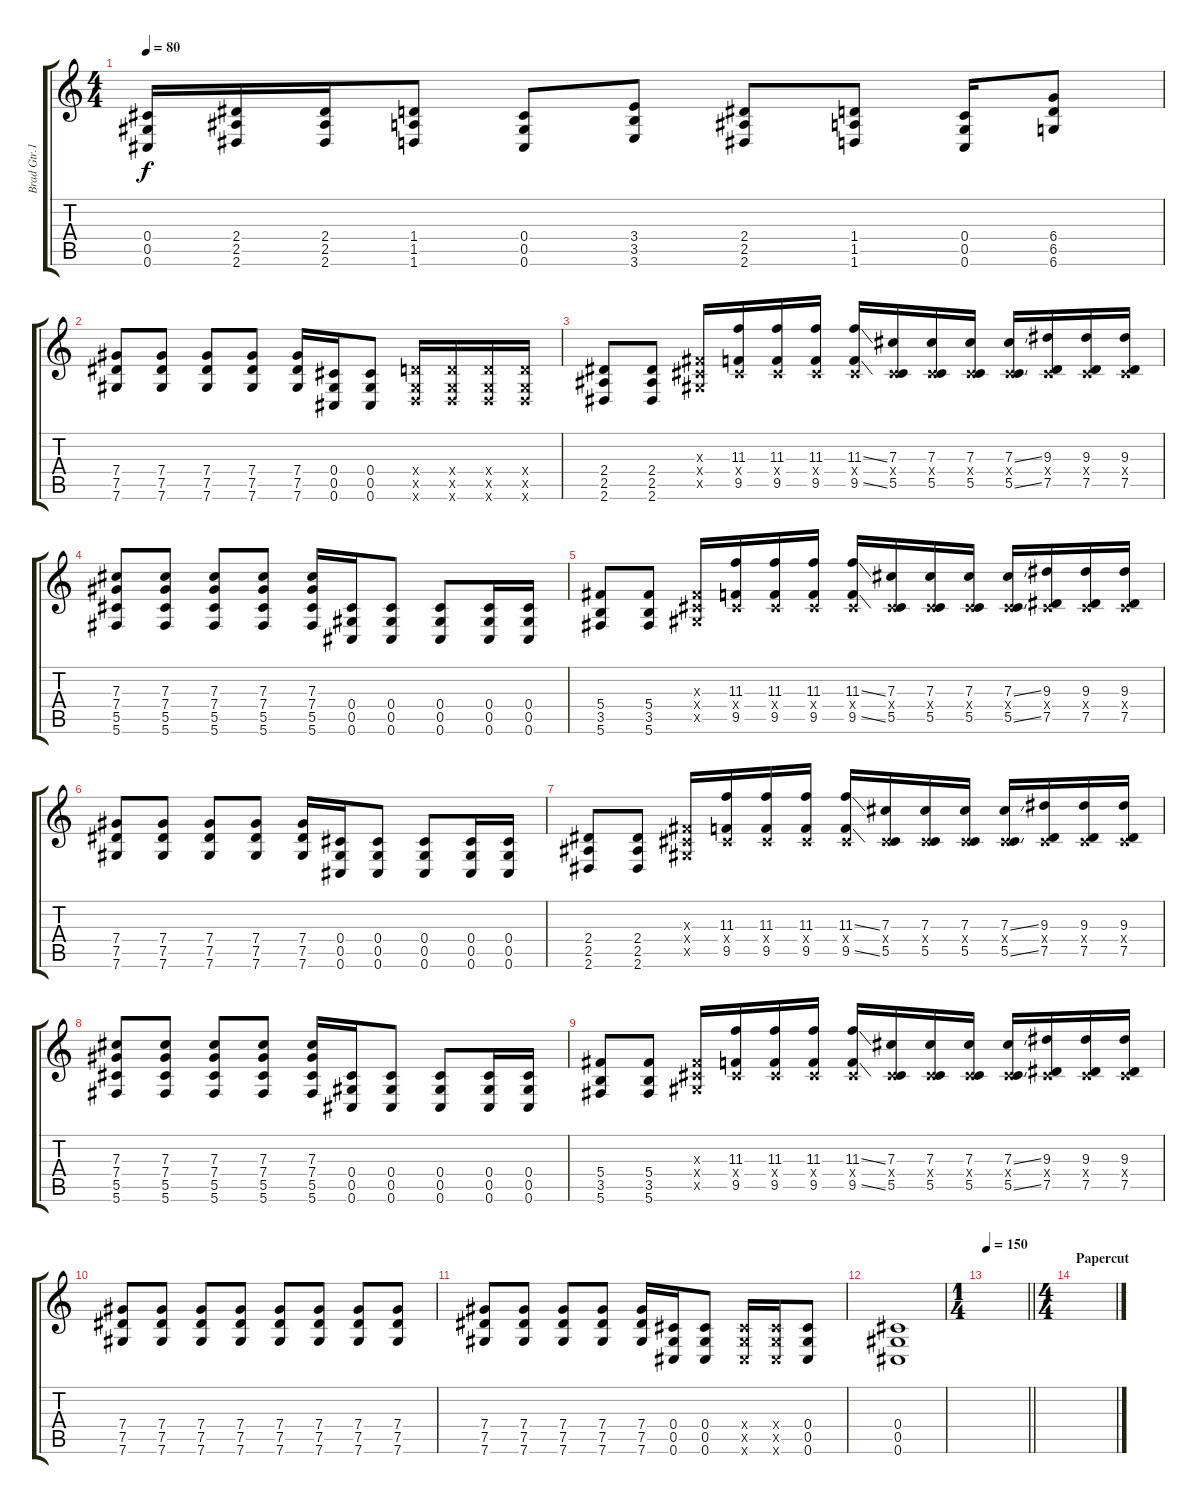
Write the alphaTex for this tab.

\track ("Brad Gtr.1" "Brad Gtr.1") {instrument distortionguitar}
\staff {score tabs}
\tuning (Eb4 Bb3 Gb3 Db3 Ab2 Db2) {hide}
\ts (4 4)
\tempo 80
\clef g2
\ks c
(0.4 0.5 0.6).16{dy f} (2.4 2.5 2.6).16 (2.4 2.5 2.6).16 (1.4 1.5 1.6).8 (0.4 0.5 0.6).8 (3.4 3.5 3.6).8 (2.4 2.5 2.6).8 (1.4 1.5 1.6).8 (0.4 0.5 0.6).16 (6.4 6.5 6.6).8 |
(7.4 7.5 7.6).8 (7.4 7.5 7.6).8 (7.4 7.5 7.6).8 (7.4 7.5 7.6).8 (7.4 7.5 7.6).16 (0.4 0.5 0.6).16 (0.4 0.5 0.6).8 (1.4{x} 0.5{x} 1.6{x}).16 (1.4{x} 0.5{x} 1.6{x}).16 (1.4{x} 0.5{x} 1.6{x}).16 (1.4{x} 0.5{x} 1.6{x}).16 |
(2.4 2.5 2.6).8 (2.4 2.5 2.6).8 (0.3{x} 0.4{x} 0.5{x}).16 (11.3 0.4{x} 9.5).16 (11.3 0.4{x} 9.5).16 (11.3 0.4{x} 9.5).16 (11.3{ss} 0.4{x} 9.5{ss}).16 (7.3 0.4{x} 5.5).16 (7.3 0.4{x} 5.5).16 (7.3 0.4{x} 5.5).16 (7.3{ss} 0.4{x} 5.5{ss}).16 (9.3 0.4{x} 7.5).16 (9.3 0.4{x} 7.5).16 (9.3 0.4{x} 7.5).16 |
(7.3 7.4 5.5 5.6).8 (7.3 7.4 5.5 5.6).8 (7.3 7.4 5.5 5.6).8 (7.3 7.4 5.5 5.6).8 (7.3 7.4 5.5 5.6).16 (0.4 0.5 0.6).16 (0.4 0.5 0.6).8 (0.4 0.5 0.6).8 (0.4 0.5 0.6).16 (0.4 0.5 0.6).16 |
(5.4 3.5 5.6).8 (5.4 3.5 5.6).8 (0.3{x} 0.4{x} 0.5{x}).16 (11.3 0.4{x} 9.5).16 (11.3 0.4{x} 9.5).16 (11.3 0.4{x} 9.5).16 (11.3{ss} 0.4{x} 9.5{ss}).16 (7.3 0.4{x} 5.5).16 (7.3 0.4{x} 5.5).16 (7.3 0.4{x} 5.5).16 (7.3{ss} 0.4{x} 5.5{ss}).16 (9.3 0.4{x} 7.5).16 (9.3 0.4{x} 7.5).16 (9.3 0.4{x} 7.5).16 |
(7.4 7.5 7.6).8 (7.4 7.5 7.6).8 (7.4 7.5 7.6).8 (7.4 7.5 7.6).8 (7.4 7.5 7.6).16 (0.4 0.5 0.6).16 (0.4 0.5 0.6).8 (0.4 0.5 0.6).8 (0.4 0.5 0.6).16 (0.4 0.5 0.6).16 |
(2.4 2.5 2.6).8 (2.4 2.5 2.6).8 (0.3{x} 0.4{x} 0.5{x}).16 (11.3 0.4{x} 9.5).16 (11.3 0.4{x} 9.5).16 (11.3 0.4{x} 9.5).16 (11.3{ss} 0.4{x} 9.5{ss}).16 (7.3 0.4{x} 5.5).16 (7.3 0.4{x} 5.5).16 (7.3 0.4{x} 5.5).16 (7.3{ss} 0.4{x} 5.5{ss}).16 (9.3 0.4{x} 7.5).16 (9.3 0.4{x} 7.5).16 (9.3 0.4{x} 7.5).16 |
(7.3 7.4 5.5 5.6).8 (7.3 7.4 5.5 5.6).8 (7.3 7.4 5.5 5.6).8 (7.3 7.4 5.5 5.6).8 (7.3 7.4 5.5 5.6).16 (0.4 0.5 0.6).16 (0.4 0.5 0.6).8 (0.4 0.5 0.6).8 (0.4 0.5 0.6).16 (0.4 0.5 0.6).16 |
(5.4 3.5 5.6).8 (5.4 3.5 5.6).8 (0.3{x} 0.4{x} 0.5{x}).16 (11.3 0.4{x} 9.5).16 (11.3 0.4{x} 9.5).16 (11.3 0.4{x} 9.5).16 (11.3{ss} 0.4{x} 9.5{ss}).16 (7.3 0.4{x} 5.5).16 (7.3 0.4{x} 5.5).16 (7.3 0.4{x} 5.5).16 (7.3{ss} 0.4{x} 5.5{ss}).16 (9.3 0.4{x} 7.5).16 (9.3 0.4{x} 7.5).16 (9.3 0.4{x} 7.5).16 |
(7.4 7.5 7.6).8 (7.4 7.5 7.6).8 (7.4 7.5 7.6).8 (7.4 7.5 7.6).8 (7.4 7.5 7.6).8 (7.4 7.5 7.6).8 (7.4 7.5 7.6).8 (7.4 7.5 7.6).8 |
(7.4 7.5 7.6).8 (7.4 7.5 7.6).8 (7.4 7.5 7.6).8 (7.4 7.5 7.6).8 (7.4 7.5 7.6).16 (0.4 0.5 0.6).16 (0.4 0.5 0.6).8 (0.4{x} 0.5{x} 0.6{x}).16 (0.4{x} 0.5{x} 0.6{x}).16 (0.4 0.5 0.6).8 |
(0.4 0.5 0.6).1 |
\ts (1 4)
\tempo 150
\barLineRight lightlight
|
\ts (4 4)
\section ("" "Papercut")
